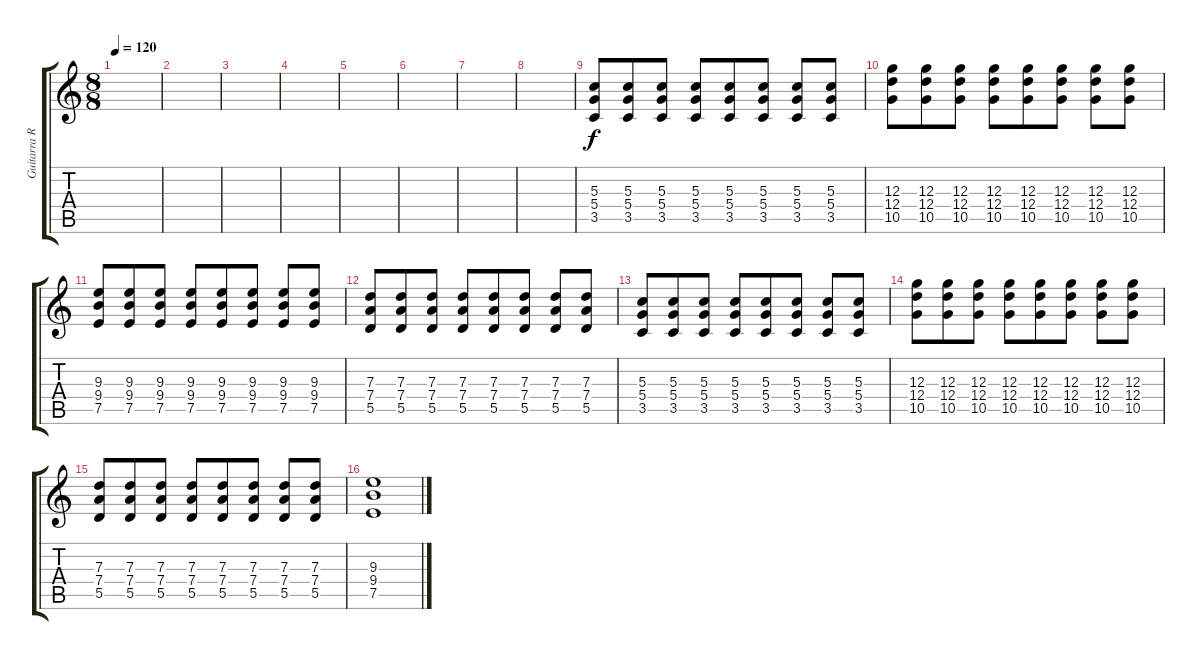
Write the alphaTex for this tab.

\track ("Guitarra Rítmica" "Guitarra R") {instrument distortionguitar}
\staff {score tabs}
\tuning (E4 B3 G3 D3 A2 D2) {hide}
\ts (8 8)
\tempo 120
\clef g2
\ks c
|
|
|
|
|
|
|
|
(5.3 5.4 3.5).8 (5.3 5.4 3.5).8 (5.3 5.4 3.5).8 (5.3 5.4 3.5).8 (5.3 5.4 3.5).8 (5.3 5.4 3.5).8 (5.3 5.4 3.5).8 (5.3 5.4 3.5).8 |
(12.3 12.4 10.5).8 (12.3 12.4 10.5).8 (12.3 12.4 10.5).8 (12.3 12.4 10.5).8 (12.3 12.4 10.5).8 (12.3 12.4 10.5).8 (12.3 12.4 10.5).8 (12.3 12.4 10.5).8 |
(9.3 9.4 7.5).8 (9.3 9.4 7.5).8 (9.3 9.4 7.5).8 (9.3 9.4 7.5).8 (9.3 9.4 7.5).8 (9.3 9.4 7.5).8 (9.3 9.4 7.5).8 (9.3 9.4 7.5).8 |
(7.3 7.4 5.5).8 (7.3 7.4 5.5).8 (7.3 7.4 5.5).8 (7.3 7.4 5.5).8 (7.3 7.4 5.5).8 (7.3 7.4 5.5).8 (7.3 7.4 5.5).8 (7.3 7.4 5.5).8 |
(5.3 5.4 3.5).8 (5.3 5.4 3.5).8 (5.3 5.4 3.5).8 (5.3 5.4 3.5).8 (5.3 5.4 3.5).8 (5.3 5.4 3.5).8 (5.3 5.4 3.5).8 (5.3 5.4 3.5).8 |
(12.3 12.4 10.5).8 (12.3 12.4 10.5).8 (12.3 12.4 10.5).8 (12.3 12.4 10.5).8 (12.3 12.4 10.5).8 (12.3 12.4 10.5).8 (12.3 12.4 10.5).8 (12.3 12.4 10.5).8 |
(7.3 7.4 5.5).8 (7.3 7.4 5.5).8 (7.3 7.4 5.5).8 (7.3 7.4 5.5).8 (7.3 7.4 5.5).8 (7.3 7.4 5.5).8 (7.3 7.4 5.5).8 (7.3 7.4 5.5).8 |
(9.3 9.4 7.5).1
